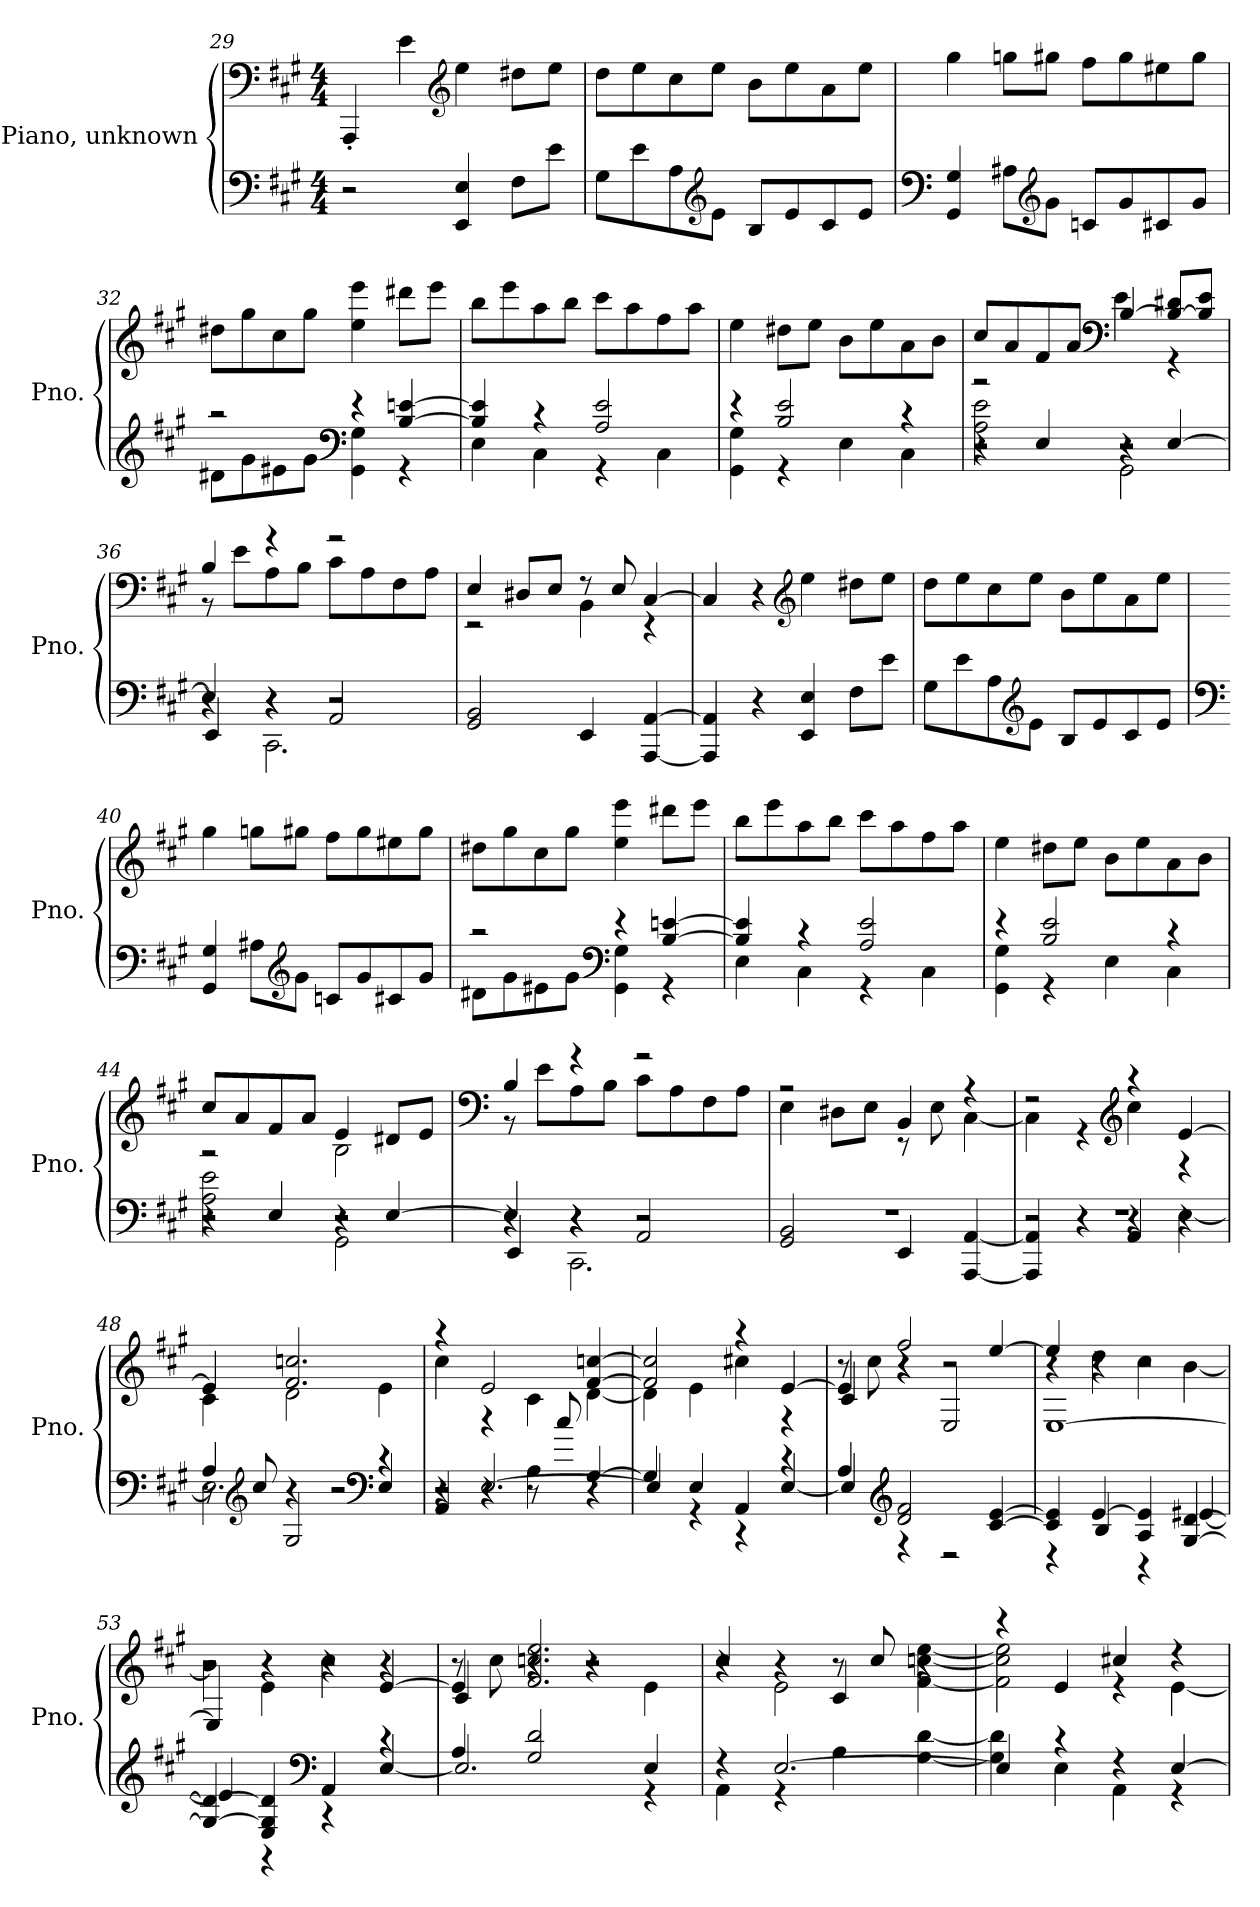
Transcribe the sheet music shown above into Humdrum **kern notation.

**kern	**kern
*part1	*part1
*staff2	*staff1
*I"Piano, unknown	*
*I'Pno.	*
!!LO:LB:g=z
*clefF4	*clefF4
*k[f#c#g#]	*k[f#c#g#]
*M4/4	*M4/4
=29	=29
2r	4AAA'/
.	4e\
*	*clefG2
4EE/ 4E/	4ee\
8F#\L	8dd#X\L
8e\J	8ee\J
=30	=30
8G#\L	8dd\L
8e\	8ee\
8A\	8cc#\
*clefG2	*
8e\J	8ee\J
8B/L	8b\L
8e/	8ee\
8c#/	8a\
8e/J	8ee\J
=31	=31
*clefF4	*
4GG#/ 4G#/	4gg#\
8A#X\L	8ggn\L
*clefG2	*
8g#\J	8gg#X\J
8cn/L	8ff#\L
8g#/	8gg#\
8c#X/	8ee#X\
8g#/J	8gg#\J
=32	=32
*^	*
2r	8d#X\L	8dd#X\L
.	8g#\	8gg#\
.	8e#X\	8cc#\
.	8g#\J	8gg#\J
*clefF4	*	*
4r	4GG#\ 4G#\	4ee\ 4eee\
[4B/ [4en/	4r	8ddd#X\L
.	.	8eee\J
!!LO:PB:g=z
=33	=33	=33
4B/] 4e/]	4E\	8bb\L
.	.	8eee\
4r	4C#\	8aa\
.	.	8bb\J
2A/ 2e/	4r	8ccc#\L
.	.	8aa\
.	4C#\	8ff#\
.	.	8aa\J
=34	=34	=34
4r	4GG#\ 4G#\	4ee\
2B/ 2e/	4r	8dd#X\L
.	.	8ee\J
.	4E\	8b\L
.	.	8ee\
4r	4C#\	8a\
.	.	8b\J
=35	=35	=35
*	*^	*^
2r	2A\ 2e\	4r	8cc#/L	2r
.	.	.	8a/	.
.	.	4E/	8f#/	.
.	.	.	8a/J	.
*	*	*	*clefF4	*
4r	2GG#\	2r	[4B/	4e\
[4E/	.	.	8B/_ 8d#X/L	4r
.	.	.	8B/] 8e/J	.
=36	=36	=36	=36	=36
4E/]	4r	4EE/	4B/	8r
.	.	.	.	8e\L
4r	2.CC#\	4r	4r	8A\
.	.	.	.	8B\J
2r	.	2AA/	2r	8c#\L
.	.	.	.	8A\
.	.	.	.	8F#\
.	.	.	.	8A\J
*v	*v	*v	*	*
!!LO:LB:g=z	!!
=37	=37	=37
2GG#/ 2BB/	4E/	2r
.	8D#X/L	.
.	8E/J	.
4EE/	8r	4BB\
.	8E/	.
[4AAA/ [4AA/	[4C#/	4r
*	*v	*v
=38	=38
4AAA/] 4AA/]	4C#/]
4r	4r
*	*clefG2
4EE/ 4E/	4ee\
8F#\L	8dd#X\L
8e\J	8ee\J
=39	=39
8G#\L	8dd\L
8e\	8ee\
8A\	8cc#\
*clefG2	*
8e\J	8ee\J
8B/L	8b\L
8e/	8ee\
8c#/	8a\
8e/J	8ee\J
=40	=40
*clefF4	*
4GG#/ 4G#/	4gg#\
8A#X\L	8ggn\L
*clefG2	*
8g#\J	8gg#X\J
8cn/L	8ff#\L
8g#/	8gg#\
8c#X/	8ee#X\
8g#/J	8gg#\J
!!LO:LB:g=z
=41	=41
*^	*
2r	8d#X\L	8dd#X\L
.	8g#\	8gg#\
.	8e#X\	8cc#\
.	8g#\J	8gg#\J
*clefF4	*	*
4r	4GG#\ 4G#\	4ee\ 4eee\
[4B/ [4en/	4r	8ddd#X\L
.	.	8eee\J
=42	=42	=42
4B/] 4e/]	4E\	8bb\L
.	.	8eee\
4r	4C#\	8aa\
.	.	8bb\J
2A/ 2e/	4r	8ccc#\L
.	.	8aa\
.	4C#\	8ff#\
.	.	8aa\J
=43	=43	=43
4r	4GG#\ 4G#\	4ee\
2B/ 2e/	4r	8dd#X\L
.	.	8ee\J
.	4E\	8b\L
.	.	8ee\
4r	4C#\	8a\
.	.	8b\J
=44	=44	=44
*	*^	*^
2r	2A\ 2e\	4r	8cc#/L	2r
.	.	.	8a/	.
.	.	4E/	8f#/	.
.	.	.	8a/J	.
4r	2GG#\	2r	4e/	2B\
[4E/	.	.	8d#X/L	.
.	.	.	8e/J	.
!!LO:LB:g=z	!!
=45	=45	=45	=45	=45
*	*	*	*clefF4	*
4E/]	4r	4EE/	4B/	8r
.	.	.	.	8e\L
4r	2.CC#\	4r	4r	8A\
.	.	.	.	8B\J
2r	.	2AA/	2r	8c#\L
.	.	.	.	8A\
.	.	.	.	8F#\
.	.	.	.	8A\J
*	*v	*v	*	*
=46	=46	=46	=46
1r	2GG#/ 2BB/	2r	4E\
.	.	.	8D#X\L
.	.	.	8E\J
.	4EE/	4BB/	8r
.	.	.	8E\
.	[4AAA/ [4AA/	4r	[4C#\
=47	=47	=47	=47
*	*^	*	*
1r	2r	4AAA/] 4AA/]	2r	4C#\]
.	.	4r	.	4r
*	*	*	*clefG2	*
.	4r	4AA/	4r	4cc#\
.	[4E\	4r	[4e/	4r
=48	=48	=48	=48	=48
4A/	2.E\]	8r	4e/]	4c#\
*clefG2	*	*	*	*
.	.	8cc#/	.	.
4r	.	2G#/	2.f#/ 2.ccn/	2d\
2r	.	.	.	.
*clefF4	*	*	*	*
.	4r	4E/	.	4e\
=49	=49	=49	=49	=49
4AA/	2r	4r	4r	4cc#\
4r	.	[2.E/	2e/	4r
8r	4A\	.	.	4c#\
8cc#/	.	.	.	.
[4G#/	4r	.	[4f#/ [4ccn/	[4d\
*	*v	*v	*	*
!!LO:LB:g=z	!!
=50	=50	=50	=50
4G#/]	4E/]	2f#/] 2cc/]	4d\]
4E/	4r	.	4e\
4AA/	4r	4r	4cc#X\
4r	[4E/	[4e/	4r
=51	=51	=51	=51
*	*	*	*^
4A/	4E/]	4e/]	8r	4c#/
.	.	.	8cc#\	.
*clefG2	*	*	*	*
2d/ 2f#/	4r	2ff#/	4r	4r
.	2r	.	2r	2E/
[4c#/ [4e/	.	[4ee/	.	.
=52	=52	=52	=52	=52
4c#/] 4e/]	4r	4ee/]	4r	[1E
[4e/	4B/	4r	4dd\	.
4A/ 4e/]	4r	2r	4cc#\	.
[4G#/ [4d/	[4e#X/	.	[4b\	.
=53	=53	=53	=53	=53
4G#/_ 4d/_	4e#/]	2r	4b\]	4E/]
4E/ 4G#/] 4d/]	4r	.	4e\	4r
*clefF4	*	*	*	*
4AA/	4r	4r	4cc#\	2r
4r	[4E/	[4e/	4r	.
=54	=54	=54	=54	=54
4A/	2.E/]	4e/]	8r	4c#/
.	.	.	8cc#\	.
2G#/ 2d/	.	2.f#/ 2.ccn/ 2.ee/	4r	4r
.	.	.	4r	2r
4E/	4r	.	4e\	.
=55	=55	=55	=55	=55
4r	4AA\	4cc#/	4r	2r
[2.E/	4r	4r	2e\	.
.	4A\	8r	.	4c#/
.	.	8cc#/	.	.
.	[4G#\ [4d\	4r	[4f#\ [4ccn\ [4ee\	4r
*	*	*	*v	*v
!!LO:LB:g=z
=56	=56	=56	=56
4E/]	4G#\] 4d\]	4r	2f#\] 2cc\] 2ee\]
4r	4E\	4e/	.
4r	4AA\	4cc#X/	4r
[4E/	4r	4r	[4e\
*v	*v	*	*
*	*v	*v
=	=
*-	*-
